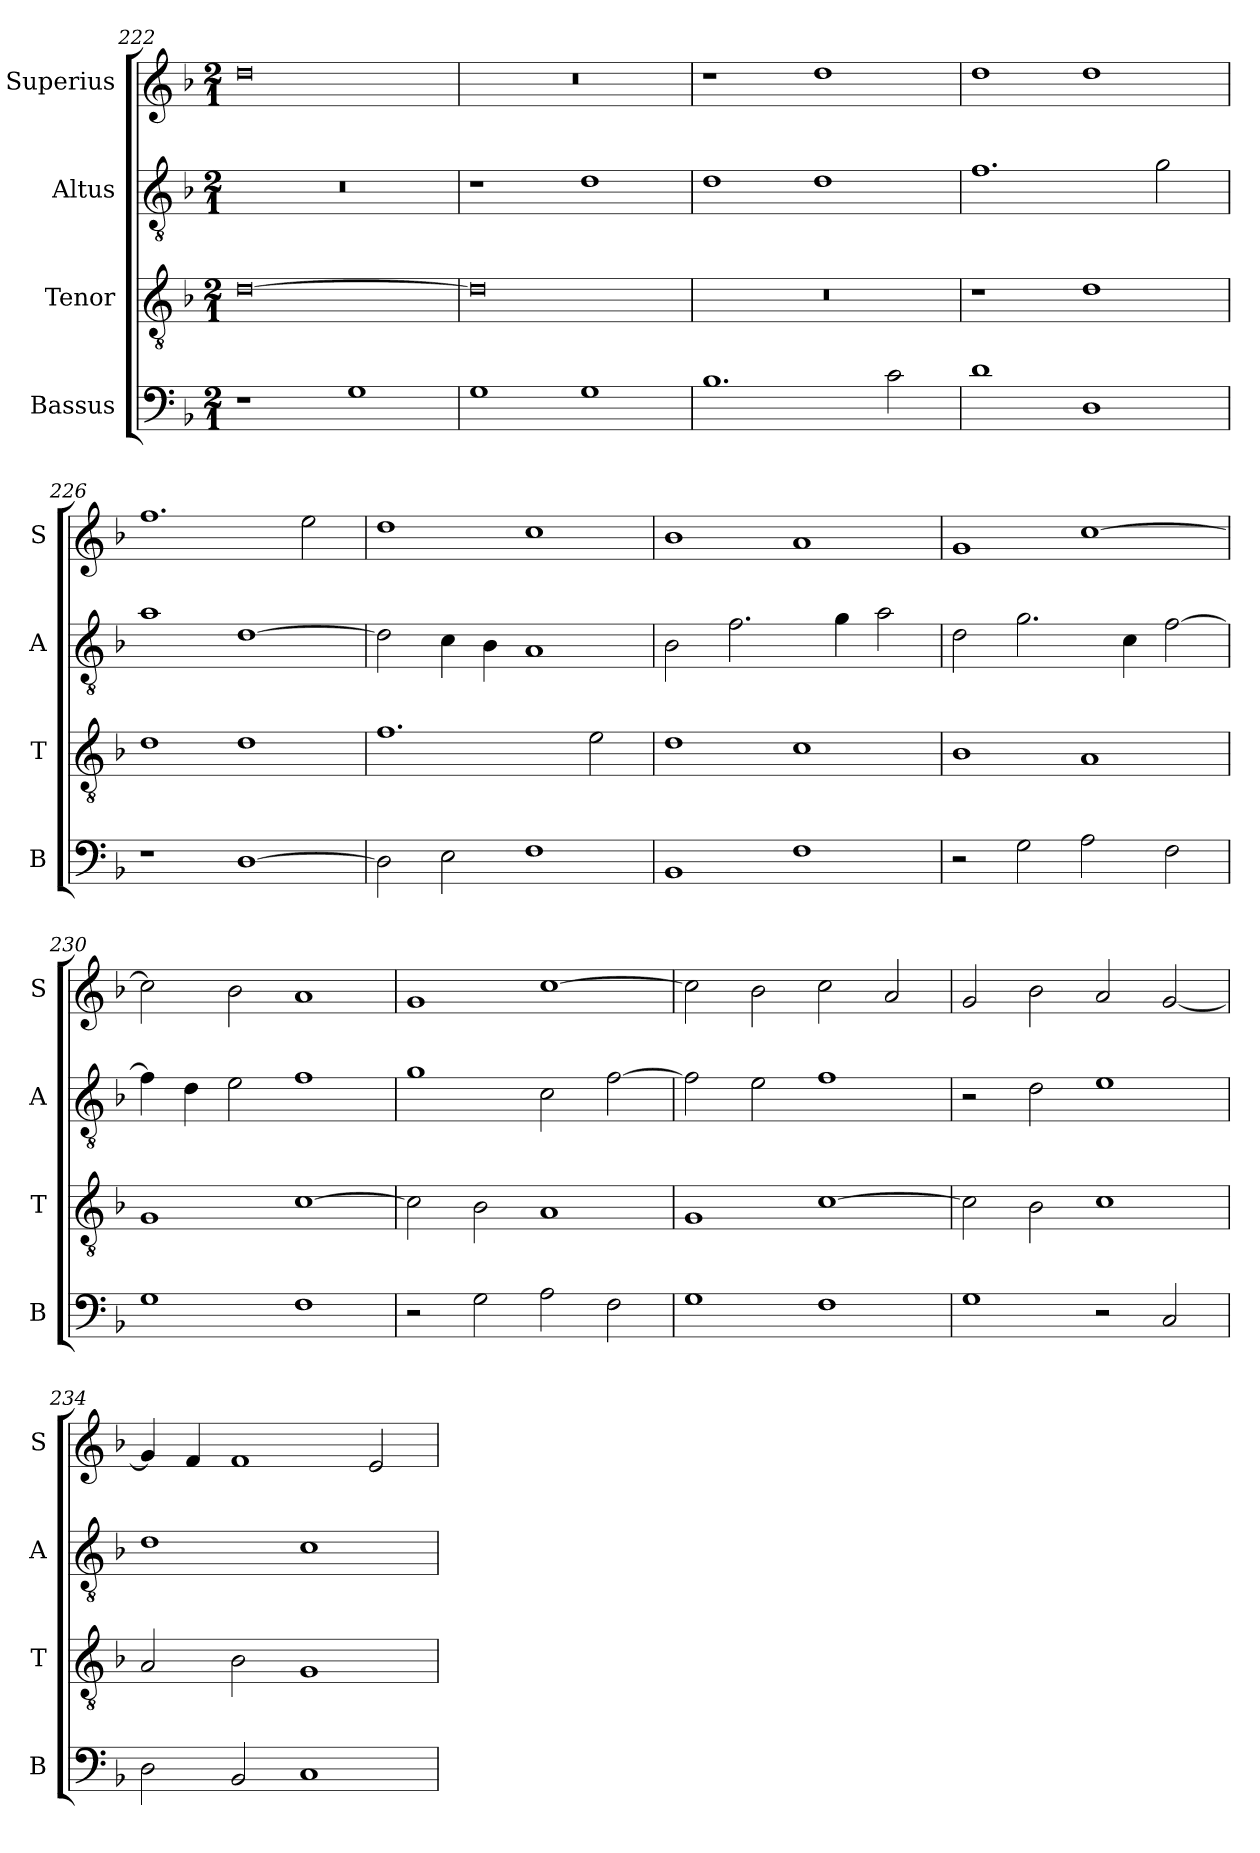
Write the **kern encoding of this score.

**kern	**kern	**kern	**kern
*part4	*part3	*part2	*part1
*staff4	*staff3	*staff2	*staff1
*I"Bassus	*I"Tenor	*I"Altus	*I"Superius
*I'B	*I'T	*I'A	*I'S
*clefF4	*clefGv2	*clefGv2	*clefG2
*k[b-]	*k[b-]	*k[b-]	*k[b-]
*M2/1	*M2/1	*M2/1	*M2/1
=222	=222	=222	=222
1r	[0d	0r	0dd
1G	.	.	.
=223	=223	=223	=223
1G	0d]	1r	0r
1G	.	1d	.
=224	=224	=224	=224
1.B-	0r	1d	1r
.	.	1d	1dd
2c\	.	.	.
=225	=225	=225	=225
1d	1r	1.f	1dd
1D	1d	.	1dd
.	.	2g\	.
=226	=226	=226	=226
1r	1d	1a	1.ff
[1D	1d	[1d	.
.	.	.	2ee\
=227	=227	=227	=227
2D\]	1.f	2d\]	1dd
2E\	.	4c\	.
.	.	4B-\	.
1F	.	1A	1cc
.	2e\	.	.
=228	=228	=228	=228
1BB-	1d	2B-\	1b-
.	.	2.f\	.
1F	1c	.	1a
.	.	4g\	.
.	.	2a\	.
=229	=229	=229	=229
2r	1B-	2d\	1g
2G\	.	2.g\	.
2A\	1A	.	[1cc
.	.	4c\	.
2F\	.	[2f\	.
=230	=230	=230	=230
1G	1G	4f\]	2cc\]
.	.	4d\	.
.	.	2e\	2b-\
1F	[1c	1f	1a
=231	=231	=231	=231
2r	2c\]	1g	1g
2G\	2B-\	.	.
2A\	1A	2c\	[1cc
2F\	.	[2f\	.
=232	=232	=232	=232
1G	1G	2f\]	2cc\]
.	.	2e\	2b-\
1F	[1c	1f	2cc\
.	.	.	2a/
=233	=233	=233	=233
1G	2c\]	2r	2g/
.	2B-\	2d\	2b-\
2r	1c	1e	2a/
2C/	.	.	[2g/
=234	=234	=234	=234
2D\	2A/	1d	4g/]
.	.	.	4f/
2BB-/	2B-\	.	1f
1C	1G	1c	.
.	.	.	2e/
=	=	=	=
*-	*-	*-	*-
